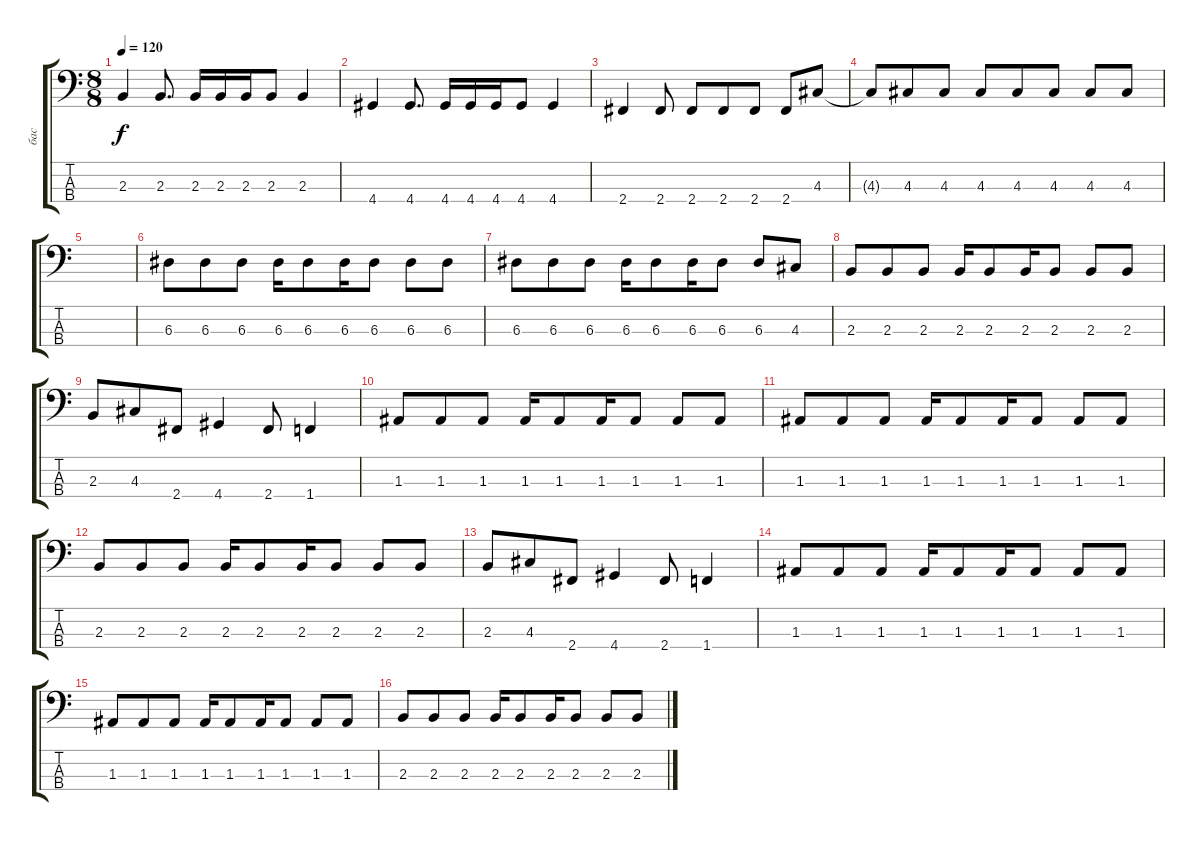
\track ("бас" "бас") {instrument electricbassfinger}
\staff {score tabs}
\tuning (G2 D2 A1 E1) {hide}
\ts (8 8)
\tempo 120
\clef f4
\ks c
2.3.4{dy f} 2.3.8{d} 2.3.16 2.3.16 2.3.16 2.3.8 2.3.4 |
4.4.4 4.4.8{d} 4.4.16 4.4.16 4.4.16 4.4.8 4.4.4 |
2.4.4 2.4.8 2.4.8 2.4.8 2.4.8 2.4.8 4.3.8 |
4.3{t}.8 4.3.8 4.3.8 4.3.8 4.3.8 4.3.8 4.3.8 4.3.8 |
|
6.3.8 6.3.8 6.3.8 6.3.16 6.3.8 6.3.16 6.3.8 6.3.8 6.3.8 |
6.3.8 6.3.8 6.3.8 6.3.16 6.3.8 6.3.16 6.3.8 6.3.8 4.3.8 |
2.3.8 2.3.8 2.3.8 2.3.16 2.3.8 2.3.16 2.3.8 2.3.8 2.3.8 |
2.3.8 4.3.8 2.4.8 4.4.4 2.4.8 1.4.4 |
1.3.8 1.3.8 1.3.8 1.3.16 1.3.8 1.3.16 1.3.8 1.3.8 1.3.8 |
1.3.8 1.3.8 1.3.8 1.3.16 1.3.8 1.3.16 1.3.8 1.3.8 1.3.8 |
2.3.8 2.3.8 2.3.8 2.3.16 2.3.8 2.3.16 2.3.8 2.3.8 2.3.8 |
2.3.8 4.3.8 2.4.8 4.4.4 2.4.8 1.4.4 |
1.3.8 1.3.8 1.3.8 1.3.16 1.3.8 1.3.16 1.3.8 1.3.8 1.3.8 |
1.3.8 1.3.8 1.3.8 1.3.16 1.3.8 1.3.16 1.3.8 1.3.8 1.3.8 |
2.3.8 2.3.8 2.3.8 2.3.16 2.3.8 2.3.16 2.3.8 2.3.8 2.3.8
